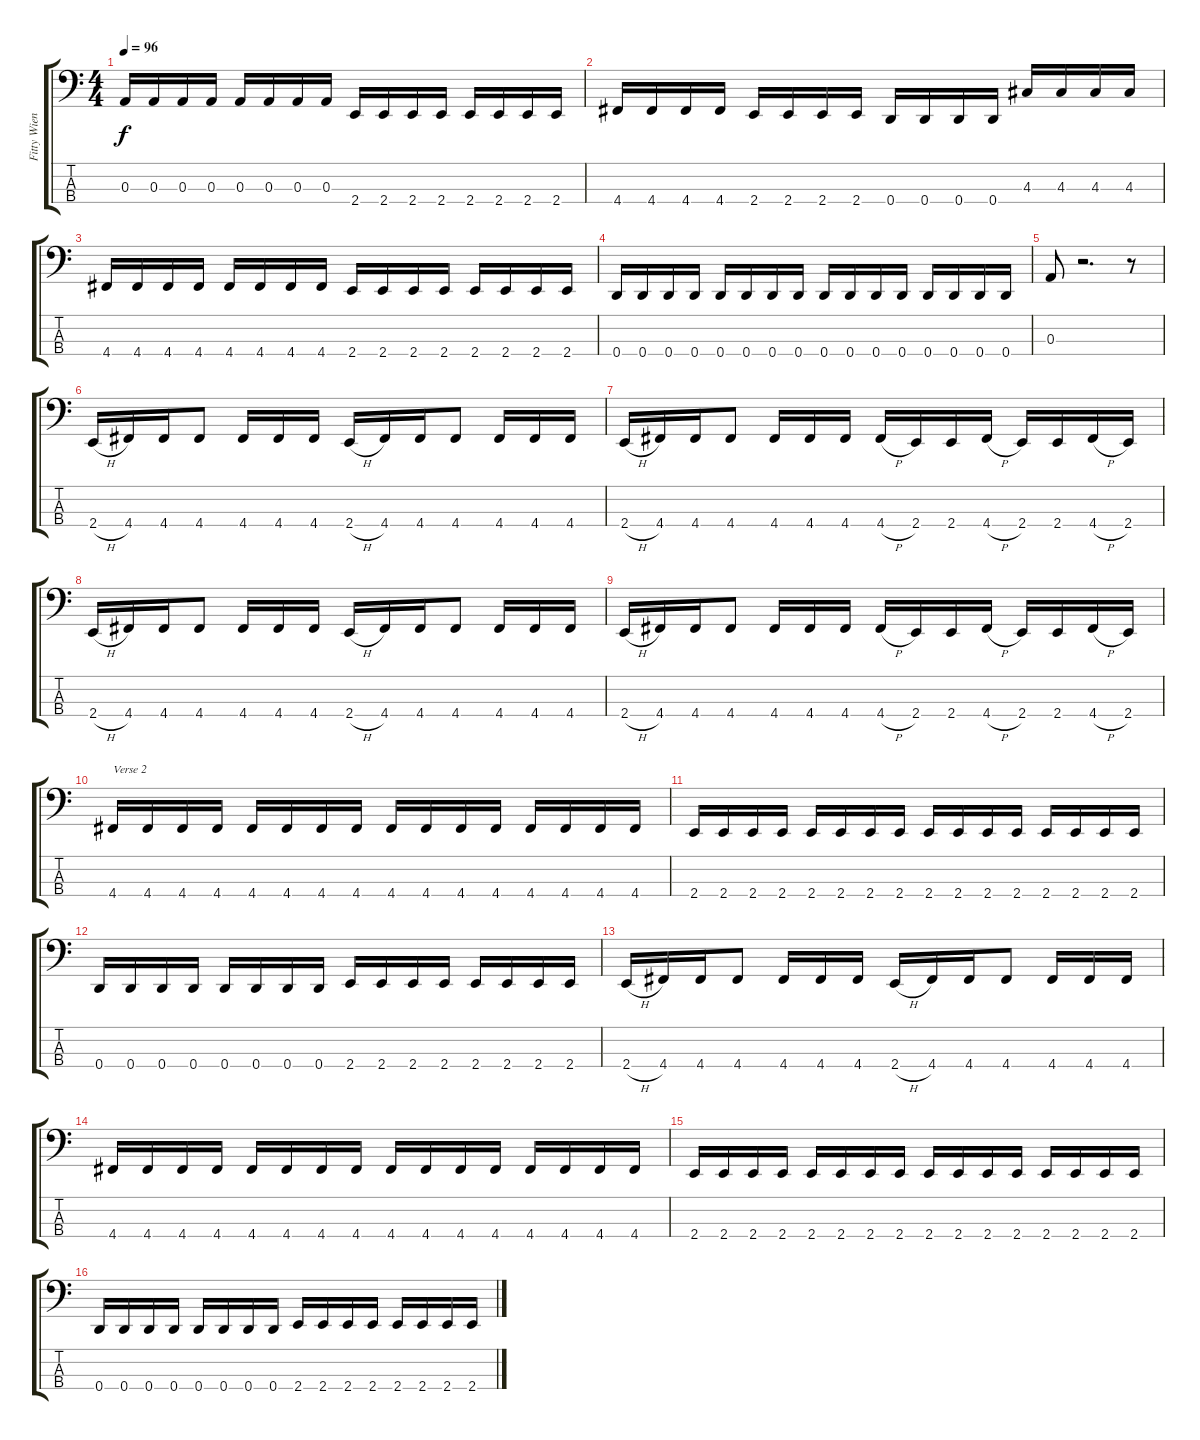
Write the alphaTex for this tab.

\track ("Fitty Wienhold" "Fitty Wien") {instrument electricbassfinger}
\staff {score tabs}
\tuning (G2 D2 A1 D1) {hide}
\ts (4 4)
\tempo 96
\clef f4
\ks c
0.3.16{dy f} 0.3.16 0.3.16 0.3.16 0.3.16 0.3.16 0.3.16 0.3.16 2.4.16 2.4.16 2.4.16 2.4.16 2.4.16 2.4.16 2.4.16 2.4.16 |
4.4.16 4.4.16 4.4.16 4.4.16 2.4.16 2.4.16 2.4.16 2.4.16 0.4.16 0.4.16 0.4.16 0.4.16 4.3.16 4.3.16 4.3.16 4.3.16 |
4.4.16 4.4.16 4.4.16 4.4.16 4.4.16 4.4.16 4.4.16 4.4.16 2.4.16 2.4.16 2.4.16 2.4.16 2.4.16 2.4.16 2.4.16 2.4.16 |
0.4.16 0.4.16 0.4.16 0.4.16 0.4.16 0.4.16 0.4.16 0.4.16 0.4.16 0.4.16 0.4.16 0.4.16 0.4.16 0.4.16 0.4.16 0.4.16 |
0.3.8 r.2{d} r.8 |
2.4{h}.16 4.4.16 4.4.16 4.4.8 4.4.16 4.4.16 4.4.16 2.4{h}.16 4.4.16 4.4.16 4.4.8 4.4.16 4.4.16 4.4.16 |
2.4{h}.16 4.4.16 4.4.16 4.4.8 4.4.16 4.4.16 4.4.16 4.4{h}.16 2.4.16 2.4.16 4.4{h}.16 2.4.16 2.4.16 4.4{h}.16 2.4.16 |
2.4{h}.16 4.4.16 4.4.16 4.4.8 4.4.16 4.4.16 4.4.16 2.4{h}.16 4.4.16 4.4.16 4.4.8 4.4.16 4.4.16 4.4.16 |
2.4{h}.16 4.4.16 4.4.16 4.4.8 4.4.16 4.4.16 4.4.16 4.4{h}.16 2.4.16 2.4.16 4.4{h}.16 2.4.16 2.4.16 4.4{h}.16 2.4.16 |
4.4.16{txt "Verse 2"} 4.4.16 4.4.16 4.4.16 4.4.16 4.4.16 4.4.16 4.4.16 4.4.16 4.4.16 4.4.16 4.4.16 4.4.16 4.4.16 4.4.16 4.4.16 |
2.4.16 2.4.16 2.4.16 2.4.16 2.4.16 2.4.16 2.4.16 2.4.16 2.4.16 2.4.16 2.4.16 2.4.16 2.4.16 2.4.16 2.4.16 2.4.16 |
0.4.16 0.4.16 0.4.16 0.4.16 0.4.16 0.4.16 0.4.16 0.4.16 2.4.16 2.4.16 2.4.16 2.4.16 2.4.16 2.4.16 2.4.16 2.4.16 |
2.4{h}.16 4.4.16 4.4.16 4.4.8 4.4.16 4.4.16 4.4.16 2.4{h}.16 4.4.16 4.4.16 4.4.8 4.4.16 4.4.16 4.4.16 |
4.4.16 4.4.16 4.4.16 4.4.16 4.4.16 4.4.16 4.4.16 4.4.16 4.4.16 4.4.16 4.4.16 4.4.16 4.4.16 4.4.16 4.4.16 4.4.16 |
2.4.16 2.4.16 2.4.16 2.4.16 2.4.16 2.4.16 2.4.16 2.4.16 2.4.16 2.4.16 2.4.16 2.4.16 2.4.16 2.4.16 2.4.16 2.4.16 |
0.4.16 0.4.16 0.4.16 0.4.16 0.4.16 0.4.16 0.4.16 0.4.16 2.4.16 2.4.16 2.4.16 2.4.16 2.4.16 2.4.16 2.4.16 2.4.16
